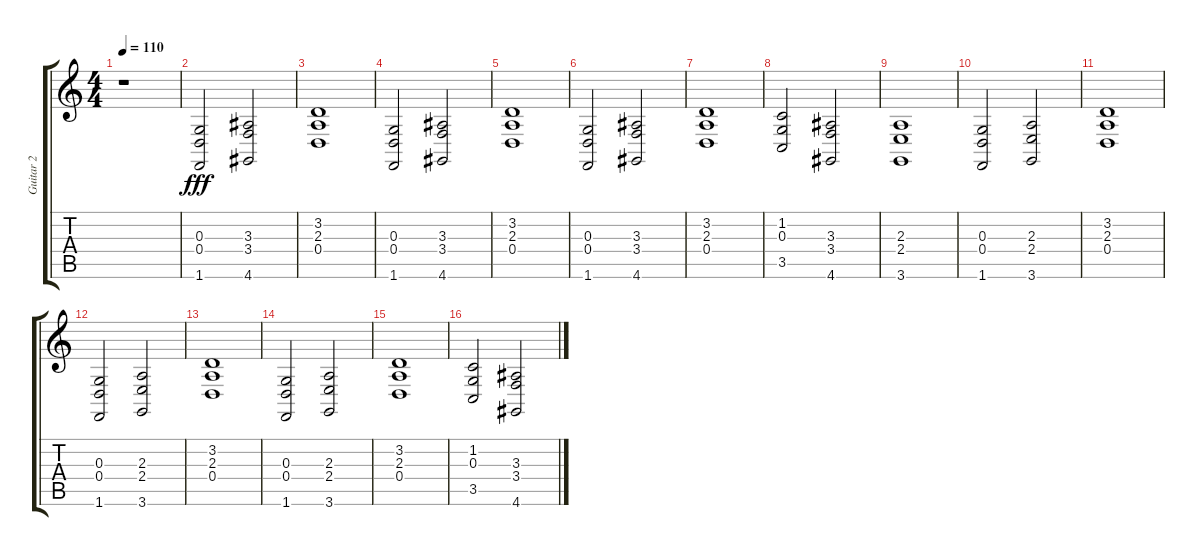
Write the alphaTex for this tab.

\track ("Guitar 2" "Guitar 2") {instrument synthstrings1}
\staff {score tabs}
\tuning (E4 B3 G3 D3 A2 E2) {hide}
\ts (4 4)
\tempo 110
\clef g2
\ks c
r.1{dy fff} |
(0.3 0.4 1.6).2 (3.3 3.4 4.6).2 |
(3.2 2.3 0.4).1 |
(0.3 0.4 1.6).2 (3.3 3.4 4.6).2 |
(3.2 2.3 0.4).1 |
(0.3 0.4 1.6).2 (3.3 3.4 4.6).2 |
(3.2 2.3 0.4).1 |
(1.2 0.3 3.5).2 (3.3 3.4 4.6).2 |
(2.3 2.4 3.6).1 |
(0.3 0.4 1.6).2 (2.3 2.4 3.6).2 |
(3.2 2.3 0.4).1 |
(0.3 0.4 1.6).2 (2.3 2.4 3.6).2 |
(3.2 2.3 0.4).1 |
(0.3 0.4 1.6).2 (2.3 2.4 3.6).2 |
(3.2 2.3 0.4).1 |
(1.2 0.3 3.5).2 (3.3 3.4 4.6).2
